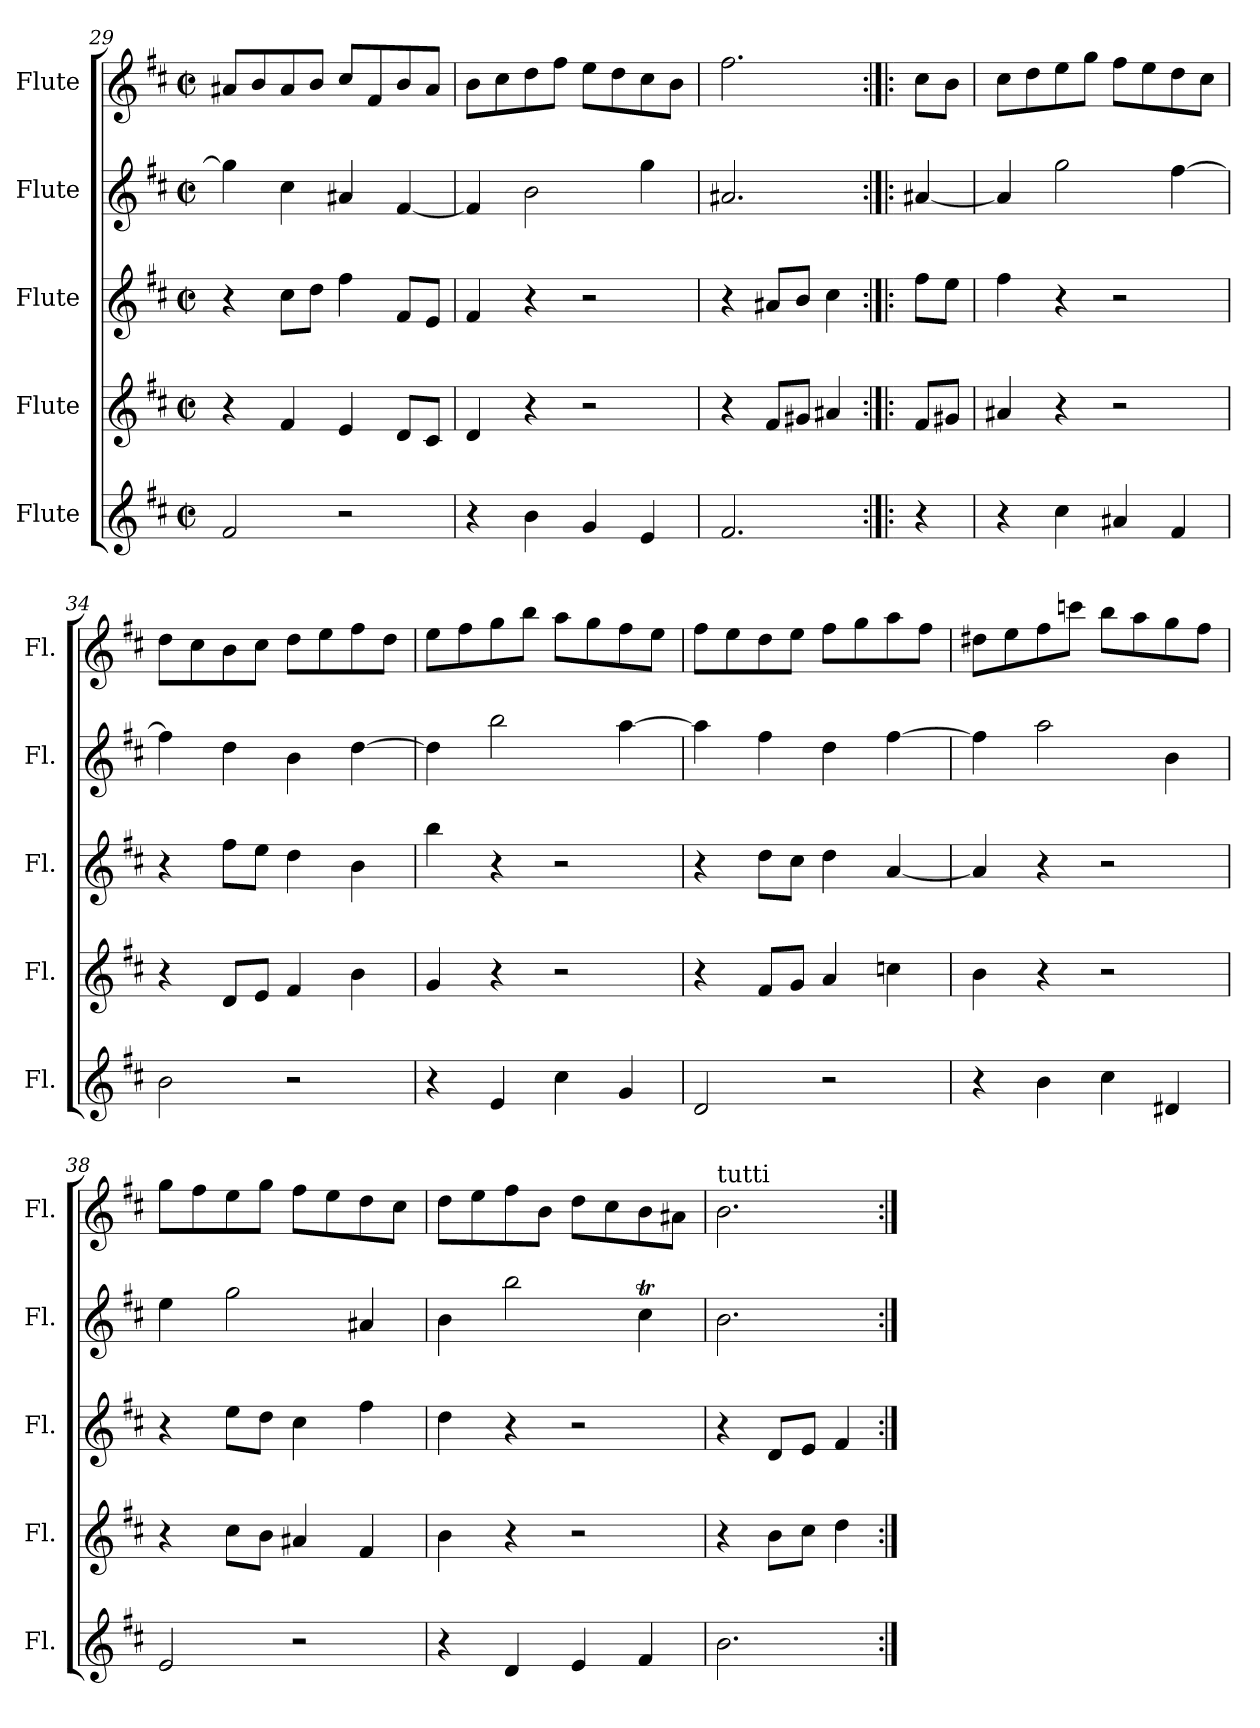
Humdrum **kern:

**kern	**kern	**kern	**kern	**kern
*part5	*part4	*part3	*part2	*part1
*staff5	*staff4	*staff3	*staff2	*staff1
*I"Flute	*I"Flute	*I"Flute	*I"Flute	*I"Flute
*I'Fl.	*I'Fl.	*I'Fl.	*I'Fl.	*I'Fl.
!!LO:LB:g=z
*clefG2	*clefG2	*clefG2	*clefG2	*clefG2
*k[f#c#]	*k[f#c#]	*k[f#c#]	*k[f#c#]	*k[f#c#]
*M2/2	*M2/2	*M2/2	*M2/2	*M2/2
*met(c|)	*met(c|)	*met(c|)	*met(c|)	*met(c|)
=29	=29	=29	=29	=29
2f#/	4r	4r	4gg\]	8a#X/L
.	.	.	.	8b/
.	4f#/	8cc#\L	4cc#\	8a#/
.	.	8dd\J	.	8b/J
2r	4e/	4ff#\	4a#X/	8cc#/L
.	.	.	.	8f#/
.	8d/L	8f#/L	[4f#/	8b/
.	8c#/J	8e/J	.	8a#/J
=30	=30	=30	=30	=30
4r	4d/	4f#/	4f#/]	8b\L
.	.	.	.	8cc#\
4b\	4r	4r	2b\	8dd\
.	.	.	.	8ff#\J
4g/	2r	2r	.	8ee\L
.	.	.	.	8dd\
4e/	.	.	4gg\	8cc#\
.	.	.	.	8b\J
=31	=31	=31	=31	=31
2.f#/	4r	4r	2.a#X/	2.ff#\
.	8f#/L	8a#X/L	.	.
.	8g#X/J	8b/J	.	.
.	4a#X/	4cc#\	.	.
=32:|!|:	=32:|!|:	=32:|!|:	=32:|!|:	=32:|!|:
4r	8f#/L	8ff#\L	[4a#X/	8cc#\L
.	8g#X/J	8ee\J	.	8b\J
=33	=33	=33	=33	=33
4r	4a#X/	4ff#\	4a#/]	8cc#\L
.	.	.	.	8dd\
4cc#\	4r	4r	2gg\	8ee\
.	.	.	.	8gg\J
4a#X/	2r	2r	.	8ff#\L
.	.	.	.	8ee\
4f#/	.	.	[4ff#\	8dd\
.	.	.	.	8cc#\J
=34	=34	=34	=34	=34
2b\	4r	4r	4ff#\]	8dd\L
.	.	.	.	8cc#\
.	8d/L	8ff#\L	4dd\	8b\
.	8e/J	8ee\J	.	8cc#\J
2r	4f#/	4dd\	4b\	8dd\L
.	.	.	.	8ee\
.	4b\	4b\	[4dd\	8ff#\
.	.	.	.	8dd\J
!!LO:PB:g=z
=35	=35	=35	=35	=35
4r	4g/	4bb\	4dd\]	8ee\L
.	.	.	.	8ff#\
4e/	4r	4r	2bb\	8gg\
.	.	.	.	8bb\J
4cc#\	2r	2r	.	8aa\L
.	.	.	.	8gg\
4g/	.	.	[4aa\	8ff#\
.	.	.	.	8ee\J
=36	=36	=36	=36	=36
2d/	4r	4r	4aa\]	8ff#\L
.	.	.	.	8ee\
.	8f#/L	8dd\L	4ff#\	8dd\
.	8g/J	8cc#\J	.	8ee\J
2r	4a/	4dd\	4dd\	8ff#\L
.	.	.	.	8gg\
.	4ccn\	[4a/	[4ff#\	8aa\
.	.	.	.	8ff#\J
=37	=37	=37	=37	=37
4r	4b\	4a/]	4ff#\]	8dd#X\L
.	.	.	.	8ee\
4b\	4r	4r	2aa\	8ff#\
.	.	.	.	8cccn\J
4cc#\	2r	2r	.	8bb\L
.	.	.	.	8aa\
4d#X/	.	.	4b\	8gg\
.	.	.	.	8ff#\J
=38	=38	=38	=38	=38
2e/	4r	4r	4ee\	8gg\L
.	.	.	.	8ff#\
.	8cc#\L	8ee\L	2gg\	8ee\
.	8b\J	8dd\J	.	8gg\J
2r	4a#X/	4cc#\	.	8ff#\L
.	.	.	.	8ee\
.	4f#/	4ff#\	4a#X/	8dd\
.	.	.	.	8cc#\J
=39	=39	=39	=39	=39
4r	4b\	4dd\	4b\	8dd\L
.	.	.	.	8ee\
4d/	4r	4r	2bb\	8ff#\
.	.	.	.	8b\J
4e/	2r	2r	.	8dd\L
.	.	.	.	8cc#\
4f#/	.	.	4cc#t\	8b\
.	.	.	.	8a#X\J
!!LO:LB:g=z
=40	=40	=40	=40	=40
!	!	!	!	!LO:TX:a:t=tutti
2.b\	4r	4r	2.b\	2.b\
.	8b\L	8d/L	.	.
.	8cc#\J	8e/J	.	.
.	4dd\	4f#/	.	.
=:|!	=:|!	=:|!	=:|!	=:|!
*-	*-	*-	*-	*-
